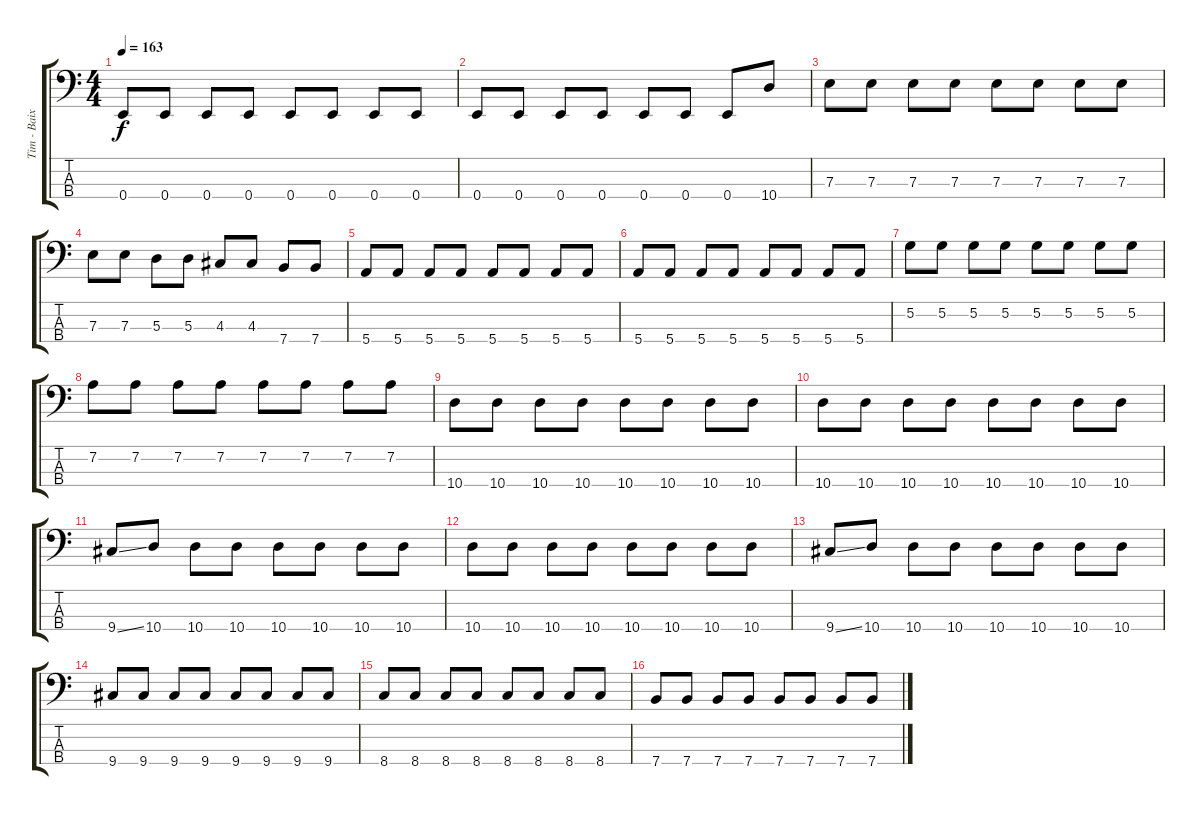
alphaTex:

\track ("Tim - Baixo" "Tim - Baix") {instrument electricbasspick}
\staff {score tabs}
\tuning (G2 D2 A1 E1) {hide}
\ts (4 4)
\tempo 163
\clef f4
\ks c
0.4.8{dy f} 0.4.8 0.4.8 0.4.8 0.4.8 0.4.8 0.4.8 0.4.8 |
0.4.8 0.4.8 0.4.8 0.4.8 0.4.8 0.4.8 0.4.8 10.4.8 |
7.3.8 7.3.8 7.3.8 7.3.8 7.3.8 7.3.8 7.3.8 7.3.8 |
7.3.8 7.3.8 5.3.8 5.3.8 4.3.8 4.3.8 7.4.8 7.4.8 |
5.4.8 5.4.8 5.4.8 5.4.8 5.4.8 5.4.8 5.4.8 5.4.8 |
5.4.8 5.4.8 5.4.8 5.4.8 5.4.8 5.4.8 5.4.8 5.4.8 |
5.2.8 5.2.8 5.2.8 5.2.8 5.2.8 5.2.8 5.2.8 5.2.8 |
7.2.8 7.2.8 7.2.8 7.2.8 7.2.8 7.2.8 7.2.8 7.2.8 |
10.4.8 10.4.8 10.4.8 10.4.8 10.4.8 10.4.8 10.4.8 10.4.8 |
10.4.8 10.4.8 10.4.8 10.4.8 10.4.8 10.4.8 10.4.8 10.4.8 |
9.4{ss}.8 10.4.8 10.4.8 10.4.8 10.4.8 10.4.8 10.4.8 10.4.8 |
10.4.8 10.4.8 10.4.8 10.4.8 10.4.8 10.4.8 10.4.8 10.4.8 |
9.4{ss}.8 10.4.8 10.4.8 10.4.8 10.4.8 10.4.8 10.4.8 10.4.8 |
9.4.8 9.4.8 9.4.8 9.4.8 9.4.8 9.4.8 9.4.8 9.4.8 |
8.4.8 8.4.8 8.4.8 8.4.8 8.4.8 8.4.8 8.4.8 8.4.8 |
7.4.8 7.4.8 7.4.8 7.4.8 7.4.8 7.4.8 7.4.8 7.4.8
